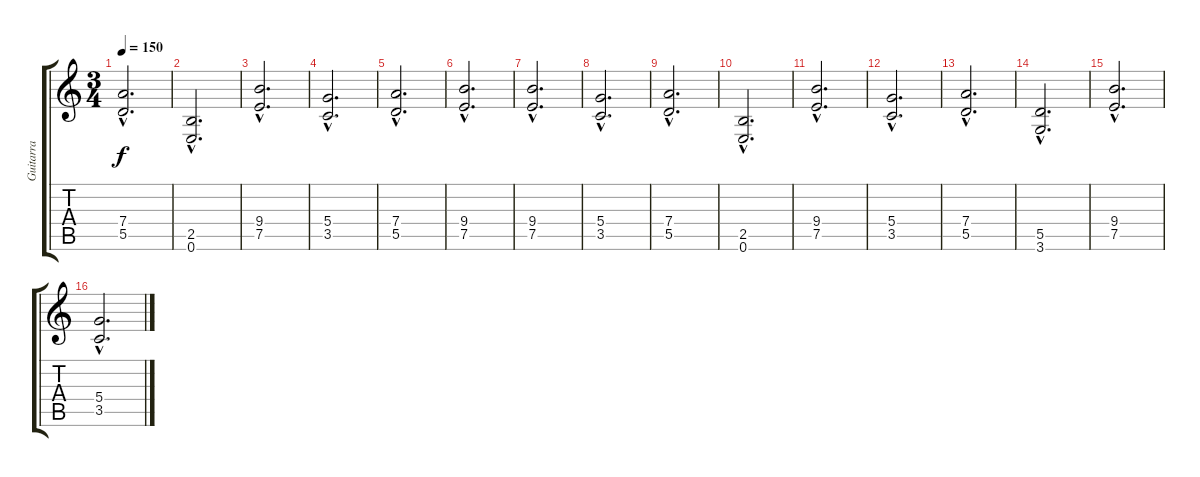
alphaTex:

\track ("Guitarra" "Guitarra") {instrument overdrivenguitar}
\staff {score tabs}
\tuning (E4 B3 G3 D3 A2 E2) {hide}
\ts (3 4)
\tempo 150
\clef g2
\ks c
(7.4{hac} 5.5{hac}).2{d dy f} |
(2.5{hac} 0.6{hac}).2{d} |
(9.4{hac} 7.5{hac}).2{d} |
(5.4{hac} 3.5{hac}).2{d} |
(7.4{hac} 5.5{hac}).2{d} |
(9.4{hac} 7.5{hac}).2{d} |
(9.4{hac} 7.5{hac}).2{d} |
(5.4{hac} 3.5{hac}).2{d} |
(7.4{hac} 5.5{hac}).2{d} |
(2.5{hac} 0.6{hac}).2{d} |
(9.4{hac} 7.5{hac}).2{d} |
(5.4{hac} 3.5{hac}).2{d} |
(7.4{hac} 5.5{hac}).2{d} |
(5.5{hac} 3.6{hac}).2{d} |
(9.4{hac} 7.5{hac}).2{d} |
(5.4{hac} 3.5{hac}).2{d}
